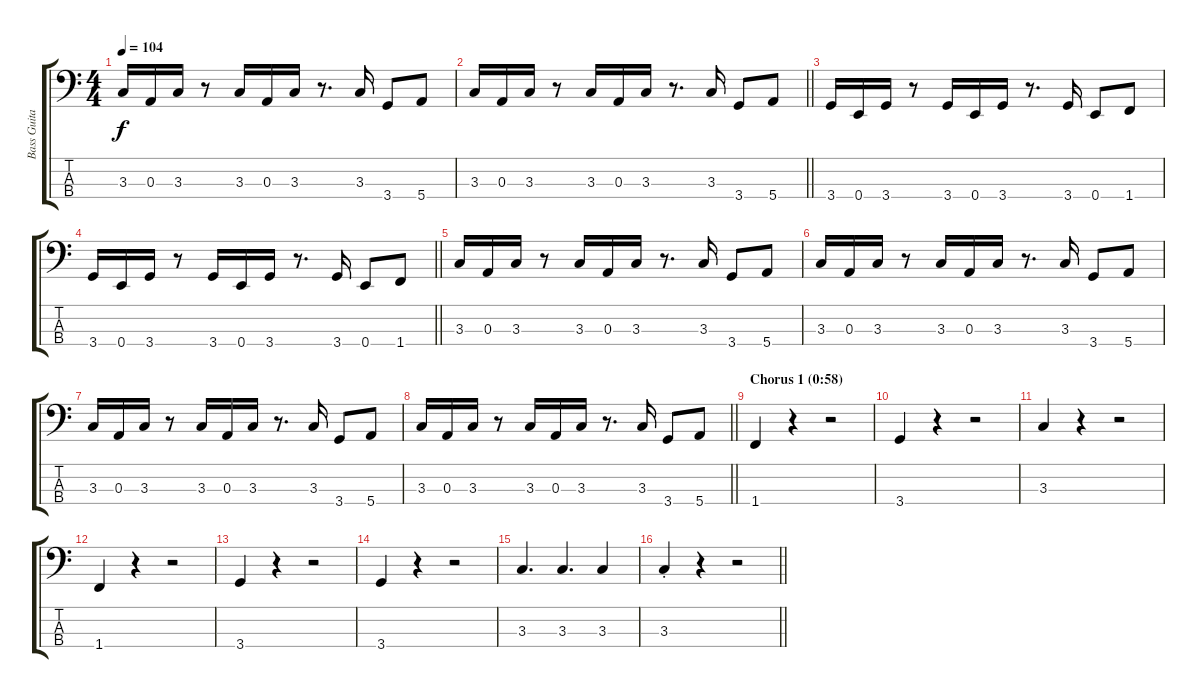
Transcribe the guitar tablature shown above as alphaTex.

\track ("Bass Guitar" "Bass Guita") {instrument electricbassfinger}
\staff {score tabs}
\tuning (G2 D2 A1 E1) {hide}
\ts (4 4)
\tempo 104
\clef f4
\ks c
3.3.16{dy f} 0.3.16 3.3.16 r.8 3.3.16 0.3.16 3.3.16 r.8{d} 3.3.16 3.4.8 5.4.8 |
\barLineRight lightlight
3.3.16 0.3.16 3.3.16 r.8 3.3.16 0.3.16 3.3.16 r.8{d} 3.3.16 3.4.8 5.4.8 |
3.4.16 0.4.16 3.4.16 r.8 3.4.16 0.4.16 3.4.16 r.8{d} 3.4.16 0.4.8 1.4.8 |
\barLineRight lightlight
3.4.16 0.4.16 3.4.16 r.8 3.4.16 0.4.16 3.4.16 r.8{d} 3.4.16 0.4.8 1.4.8 |
3.3.16 0.3.16 3.3.16 r.8 3.3.16 0.3.16 3.3.16 r.8{d} 3.3.16 3.4.8 5.4.8 |
3.3.16 0.3.16 3.3.16 r.8 3.3.16 0.3.16 3.3.16 r.8{d} 3.3.16 3.4.8 5.4.8 |
3.3.16 0.3.16 3.3.16 r.8 3.3.16 0.3.16 3.3.16 r.8{d} 3.3.16 3.4.8 5.4.8 |
\barLineRight lightlight
3.3.16 0.3.16 3.3.16 r.8 3.3.16 0.3.16 3.3.16 r.8{d} 3.3.16 3.4.8 5.4.8 |
\section ("" "Chorus 1 (0:58)")
1.4.4 r.4 r.2 |
3.4.4 r.4 r.2 |
3.3.4 r.4 r.2 |
1.4.4 r.4 r.2 |
3.4.4 r.4 r.2 |
3.4.4 r.4 r.2 |
3.3.4{d} 3.3.4{d} 3.3.4 |
\barLineRight lightlight
3.3{st}.4 r.4 r.2
